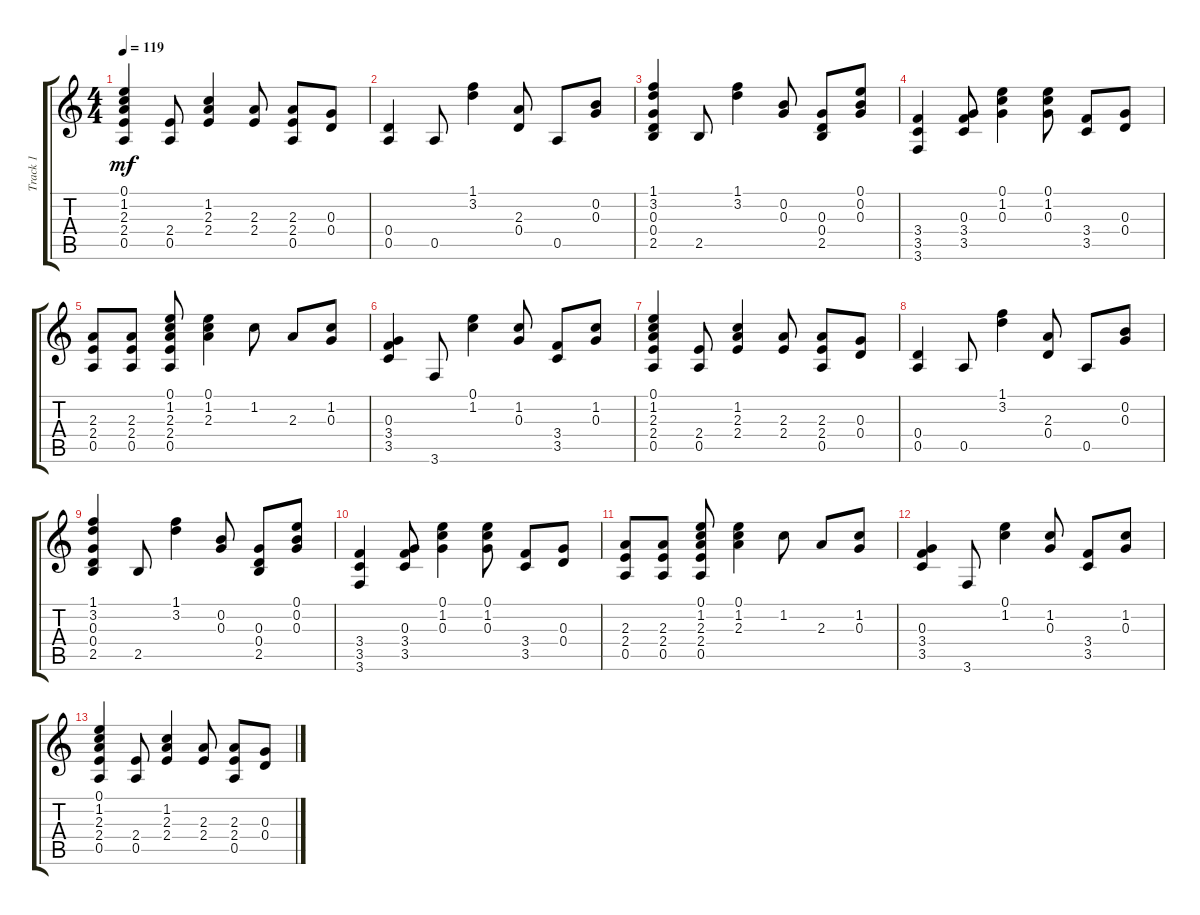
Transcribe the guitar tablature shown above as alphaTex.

\track ("Track 1" "Track 1") {instrument distortionguitar}
\staff {score tabs}
\tuning (E4 B3 G3 D3 A2 D2) {hide}
\ts (4 4)
\tempo 119
\clef g2
\ks c
(0.1 1.2 2.3 2.4 0.5).4{dy mf} (2.4 0.5).8 (1.2 2.3 2.4).4 (2.3 2.4).8 (2.3 2.4 0.5).8 (0.3 0.4).8 |
(0.4 0.5).4{volume 2} 0.5.8 (1.1 3.2).4 (2.3 0.4).8 0.5.8 (0.2 0.3).8 |
(1.1 3.2 0.3 0.4 2.5).4 2.5.8 (1.1 3.2).4 (0.2 0.3).8 (0.3 0.4 2.5).8 (0.1 0.2 0.3).8 |
(3.4 3.5 3.6).4{volume 0} (0.3 3.4 3.5).8 (0.1 1.2 0.3).4 (0.1 1.2 0.3).8 (3.4 3.5).8 (0.3 0.4).8 |
(2.3 2.4 0.5).8 (2.3 2.4 0.5).8 (0.1 1.2 2.3 2.4 0.5).8 (0.1 1.2 2.3).4 1.2.8 2.3.8 (1.2 0.3).8 |
(0.3 3.4 3.5).4 3.6.8 (0.1 1.2).4 (1.2 0.3).8 (3.4 3.5).8 (1.2 0.3).8 |
(0.1 1.2 2.3 2.4 0.5).4 (2.4 0.5).8 (1.2 2.3 2.4).4 (2.3 2.4).8 (2.3 2.4 0.5).8 (0.3 0.4).8 |
(0.4 0.5).4 0.5.8 (1.1 3.2).4 (2.3 0.4).8 0.5.8 (0.2 0.3).8 |
(1.1 3.2 0.3 0.4 2.5).4 2.5.8 (1.1 3.2).4 (0.2 0.3).8 (0.3 0.4 2.5).8 (0.1 0.2 0.3).8 |
(3.4 3.5 3.6).4 (0.3 3.4 3.5).8 (0.1 1.2 0.3).4 (0.1 1.2 0.3).8 (3.4 3.5).8 (0.3 0.4).8 |
(2.3 2.4 0.5).8 (2.3 2.4 0.5).8 (0.1 1.2 2.3 2.4 0.5).8 (0.1 1.2 2.3).4 1.2.8 2.3.8 (1.2 0.3).8 |
(0.3 3.4 3.5).4 3.6.8 (0.1 1.2).4 (1.2 0.3).8 (3.4 3.5).8 (1.2 0.3).8 |
(0.1 1.2 2.3 2.4 0.5).4 (2.4 0.5).8 (1.2 2.3 2.4).4 (2.3 2.4).8 (2.3 2.4 0.5).8 (0.3 0.4).8
